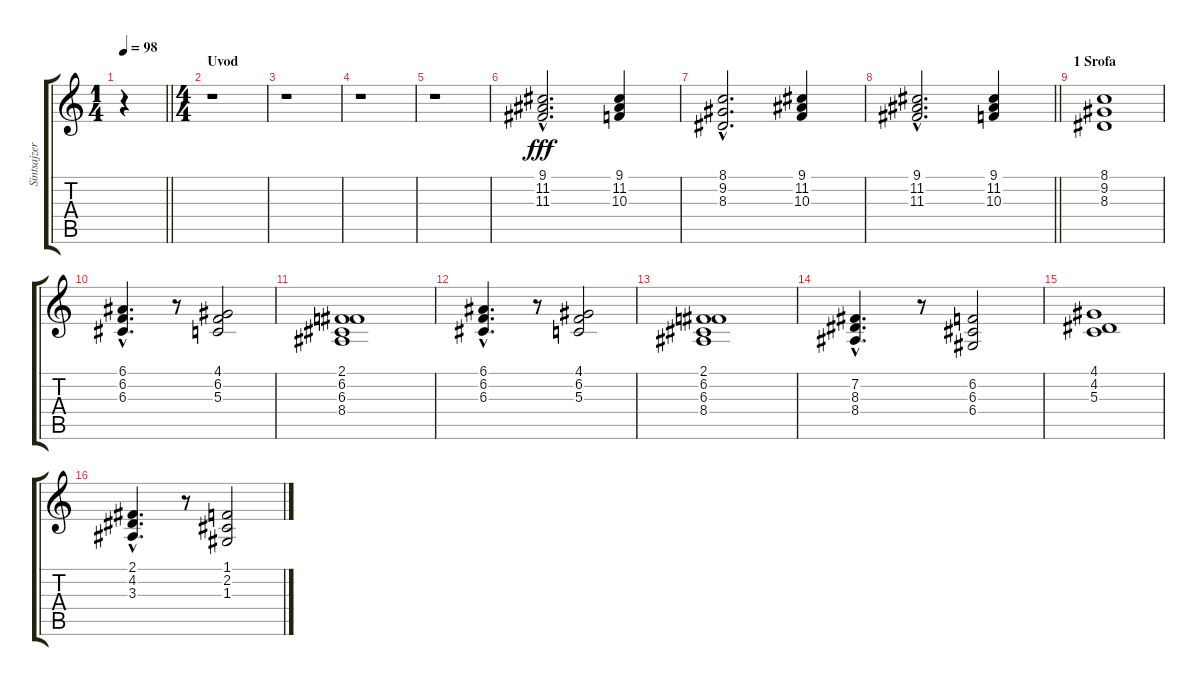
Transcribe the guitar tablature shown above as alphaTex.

\track ("Sintsajzer" "Sintsajzer") {instrument synthstrings1}
\staff {score tabs}
\tuning (E4 B3 G3 D3 A2 E2) {hide}
\ts (1 4)
\tempo 98
\clef g2
\barLineRight lightlight
\ks c
r.4{dy fff instrument synthstrings1} |
\ts (4 4)
\section ("" "Uvod")
r.1 |
r.1 |
r.1 |
r.1 |
(9.1{hac} 11.2{hac} 11.3{hac}).2{d} (9.1 11.2 10.3).4 |
(8.1{hac} 9.2{hac} 8.3{hac}).2{d} (9.1 11.2 10.3).4 |
\barLineRight lightlight
(9.1{hac} 11.2{hac} 11.3{hac}).2{d} (9.1 11.2 10.3).4 |
\section ("" "1 Srofa")
(8.1 9.2 8.3).1 |
(6.1{hac} 6.2{hac} 6.3{hac}).4{d} r.8 (4.1 6.2 5.3).2 |
(2.1 6.2 6.3 8.4).1 |
(6.1{hac} 6.2{hac} 6.3{hac}).4{d} r.8 (4.1 6.2 5.3).2 |
(2.1 6.2 6.3 8.4).1 |
(7.2{hac} 8.3{hac} 8.4{hac}).4{d} r.8 (6.2 6.3 6.4).2 |
(4.1 4.2 5.3).1 |
(2.1{hac} 4.2{hac} 3.3{hac}).4{d} r.8 (1.1 2.2 1.3).2
